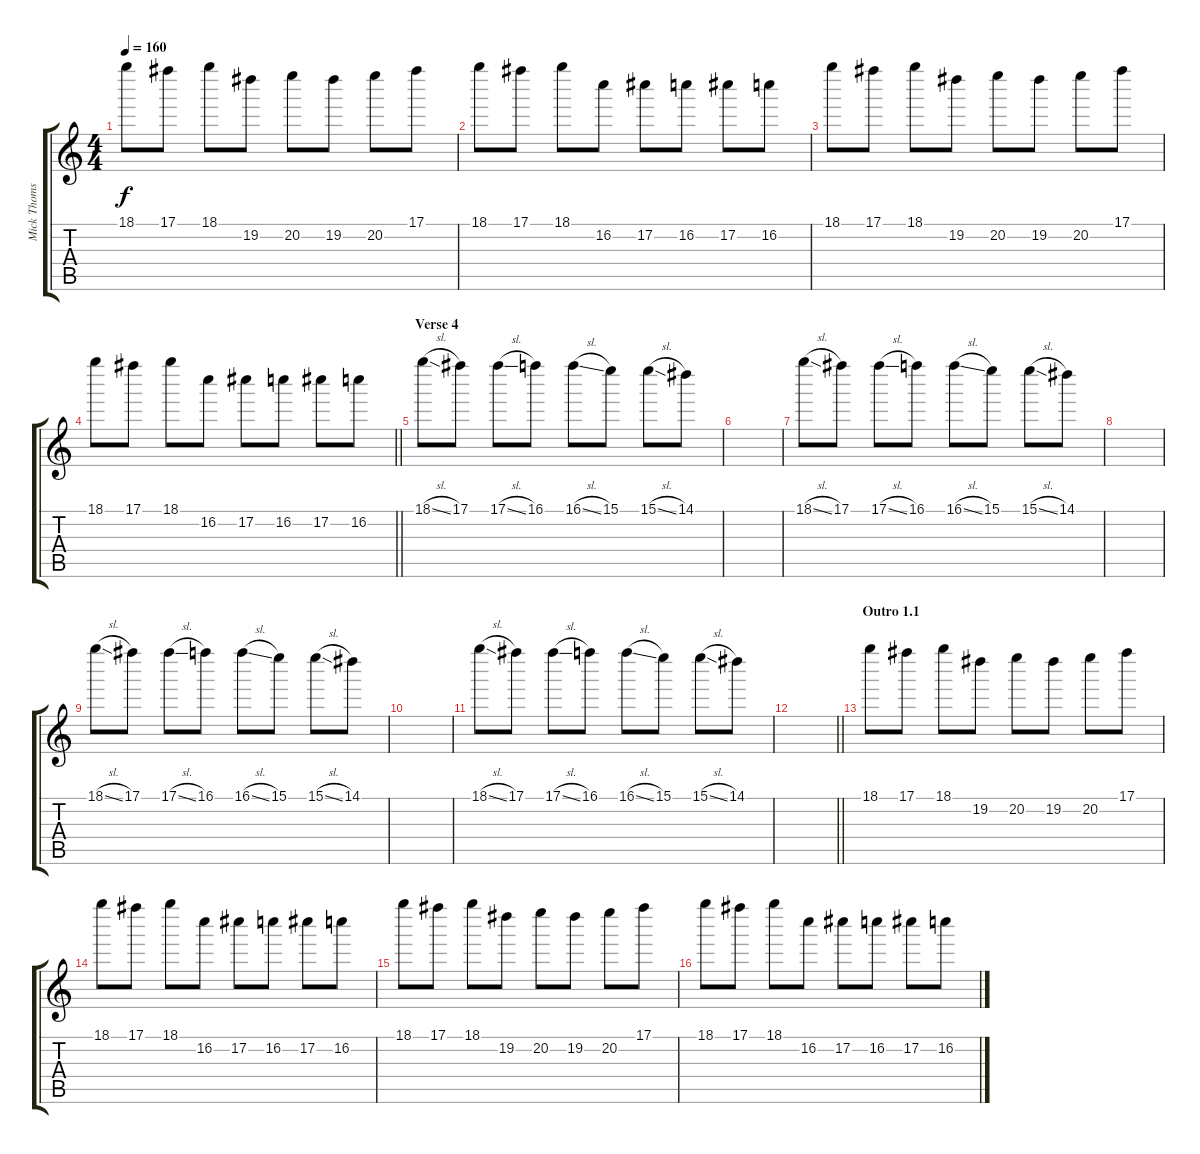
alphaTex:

\track ("Mick Thomson" "Mick Thoms") {instrument distortionguitar}
\staff {score tabs}
\tuning (Db5 Ab4 E3 B2 Gb2 B1) {hide}
\ts (4 4)
\tempo 160
\clef g2
\ks c
18.1.8{dy f} 17.1.8 18.1.8 19.2.8 20.2.8 19.2.8 20.2.8 17.1.8 |
18.1.8 17.1.8 18.1.8 16.2.8 17.2.8 16.2.8 17.2.8 16.2.8 |
18.1.8 17.1.8 18.1.8 19.2.8 20.2.8 19.2.8 20.2.8 17.1.8 |
\barLineRight lightlight
18.1.8 17.1.8 18.1.8 16.2.8 17.2.8 16.2.8 17.2.8 16.2.8 |
\section ("" "Verse 4")
18.1{sl}.8 17.1.8 17.1{sl}.8 16.1.8 16.1{sl}.8 15.1.8 15.1{sl}.8 14.1.8 |
|
18.1{sl}.8 17.1.8 17.1{sl}.8 16.1.8 16.1{sl}.8 15.1.8 15.1{sl}.8 14.1.8 |
|
18.1{sl}.8 17.1.8 17.1{sl}.8 16.1.8 16.1{sl}.8 15.1.8 15.1{sl}.8 14.1.8 |
|
18.1{sl}.8 17.1.8 17.1{sl}.8 16.1.8 16.1{sl}.8 15.1.8 15.1{sl}.8 14.1.8 |
\barLineRight lightlight
|
\section ("" "Outro 1.1")
18.1.8 17.1.8 18.1.8 19.2.8 20.2.8 19.2.8 20.2.8 17.1.8 |
18.1.8 17.1.8 18.1.8 16.2.8 17.2.8 16.2.8 17.2.8 16.2.8 |
18.1.8 17.1.8 18.1.8 19.2.8 20.2.8 19.2.8 20.2.8 17.1.8 |
18.1.8 17.1.8 18.1.8 16.2.8 17.2.8 16.2.8 17.2.8 16.2.8
